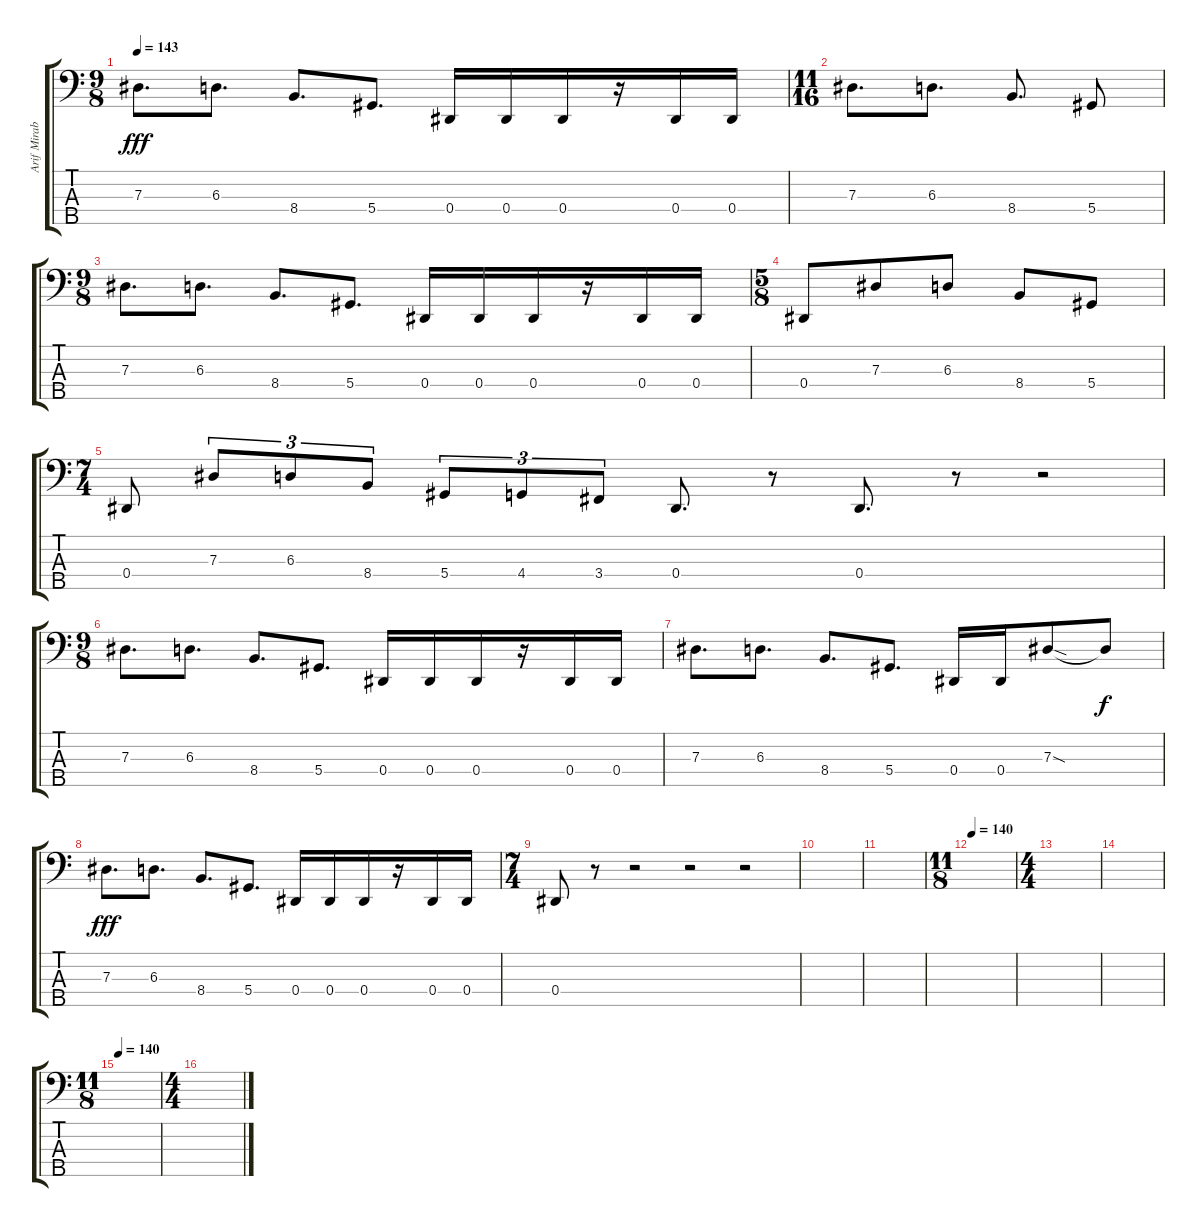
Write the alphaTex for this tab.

\track ("Arif Mirabdolbaghi" "Arif Mirab") {solo instrument electricbassfinger}
\staff {score tabs}
\tuning (Gb2 Db2 Ab1 Eb1 Bb0) {hide}
\ts (9 8)
\tempo 143
\clef f4
\ks c
7.3.8{d dy fff} 6.3.8{d} 8.4.8{d} 5.4.8{d} 0.4.16 0.4.16 0.4.16 r.16 0.4.16 0.4.16 |
\ts (11 16)
7.3.8{d} 6.3.8{d} 8.4.8{d} 5.4.8 |
\ts (9 8)
7.3.8{d} 6.3.8{d} 8.4.8{d} 5.4.8{d} 0.4.16 0.4.16 0.4.16 r.16 0.4.16 0.4.16 |
\ts (5 8)
0.4.8 7.3.8 6.3.8 8.4.8 5.4.8 |
\ts (7 4)
0.4.8 7.3.8{tu (3 2)} 6.3.8{tu (3 2)} 8.4.8{tu (3 2)} 5.4.8{tu (3 2)} 4.4.8{tu (3 2)} 3.4.8{tu (3 2)} 0.4.8{d} r.8 0.4.8{d} r.8 r.2 |
\ts (9 8)
7.3.8{d} 6.3.8{d} 8.4.8{d} 5.4.8{d} 0.4.16 0.4.16 0.4.16 r.16 0.4.16 0.4.16 |
7.3.8{d} 6.3.8{d} 8.4.8{d} 5.4.8{d} 0.4.16 0.4.16 7.3{sod}.8 7.3{t}.8{dy f} |
7.3.8{d dy fff} 6.3.8{d} 8.4.8{d} 5.4.8{d} 0.4.16 0.4.16 0.4.16 r.16 0.4.16 0.4.16 |
\ts (7 4)
0.4.8 r.8 r.2 r.2 r.2 |
|
|
\ts (11 8)
\tempo 140
|
\ts (4 4)
|
|
\ts (11 8)
\tempo 140
|
\ts (4 4)
